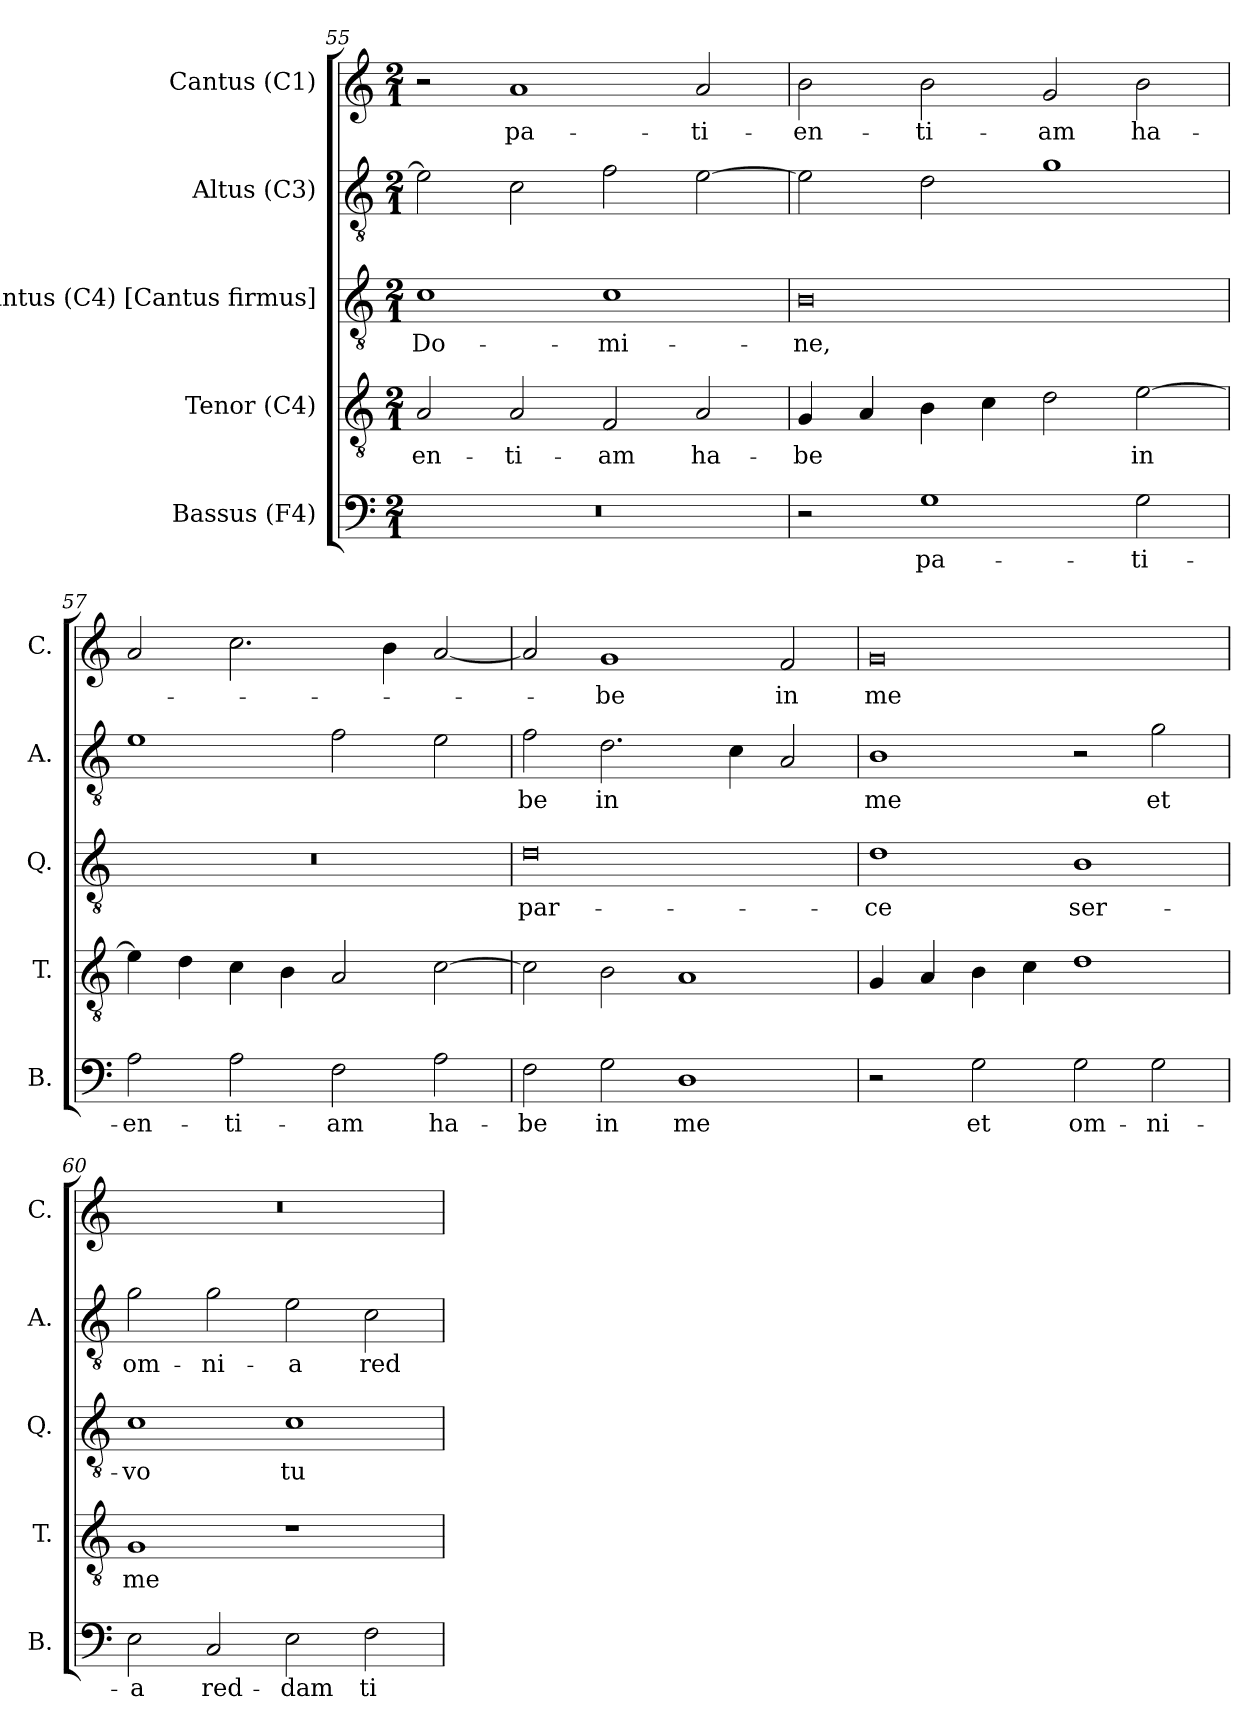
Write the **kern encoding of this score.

**kern	**text	**kern	**text	**kern	**text	**kern	**text	**kern	**text
*part5	*part5	*part4	*part4	*part3	*part3	*part2	*part2	*part1	*part1
*staff5	*staff5	*staff4	*staff4	*staff3	*staff3	*staff2	*staff2	*staff1	*staff1
*I"Bassus (F4)	*	*I"Tenor (C4)	*	*I"Quintus (C4) [Cantus firmus]	*	*I"Altus (C3)	*	*I"Cantus (C1)	*
*I'B.	*	*I'T.	*	*I'Q.	*	*I'A.	*	*I'C.	*
*clefF4	*	*clefGv2	*	*clefGv2	*	*clefGv2	*	*clefG2	*
*	*	*	*	*ITrd7c12	*	*ITrd7c12	*	*	*
*k[]	*	*k[]	*	*k[]	*	*k[]	*	*k[]	*
*C:	*	*C:	*	*C:	*	*C:	*	*C:	*
*M2/1	*	*M2/1	*	*M2/1	*	*M2/1	*	*M2/1	*
=55	=55	=55	=55	=55	=55	=55	=55	=55	=55
!LO:N:vis=1	!	!	!	!	!	!	!	!	!
!	!	!	!LO:LY:b:color=#000000	!	!	!	!	!	!
!	!	!	!	!	!LO:LY:b:color=#000000	!	!	!	!
0r	.	2Ai/	-en-	1Ci	Do-	2Ei\]	.	2r	.
!	!	!	!LO:LY:b:color=#000000	!	!	!	!	!	!
!	!	!	!	!	!	!	!	!	!LO:LY:b:color=#000000
.	.	2Ai/	-ti-	.	.	2Ci\	.	1ai	pa-
!	!	!	!LO:LY:b:color=#000000	!	!	!	!	!	!
!	!	!	!	!	!LO:LY:b:color=#000000	!	!	!	!
.	.	2Fi/	-am	1Ci	-mi-	2Fi\	.	.	.
!	!	!	!LO:LY:b:color=#000000	!	!	!	!	!	!
!	!	!	!	!	!	!	!	!	!LO:LY:b:color=#000000
.	.	2Ai/	ha-	.	.	[2Ei\	.	2ai/	-ti-
=56	=56	=56	=56	=56	=56	=56	=56	=56	=56
!	!	!	!LO:LY:b:color=#000000	!	!	!	!	!	!
!	!	!	!	!	!LO:LY:b:color=#000000	!	!	!	!
!	!	!	!	!	!	!	!	!	!LO:LY:b:color=#000000
2r	.	4Gi/	-be	0BBi	-ne,	2Ei\]	.	2bi\	-en-
.	.	4Ai/	.	.	.	.	.	.	.
!	!LO:LY:b:color=#000000	!	!	!	!	!	!	!	!
!	!	!	!	!	!	!	!	!	!LO:LY:b:color=#000000
1Gi	pa-	4Bi\	.	.	.	2Di\	.	2bi\	-ti-
.	.	4ci\	.	.	.	.	.	.	.
!	!	!	!	!	!	!	!	!	!LO:LY:b:color=#000000
.	.	2di\	.	.	.	1Gi	.	2gi/	-am
!	!LO:LY:b:color=#000000	!	!	!	!	!	!	!	!
!	!	!	!LO:LY:b:color=#000000	!	!	!	!	!	!
!	!	!	!	!	!	!	!	!	!LO:LY:b:color=#000000
2Gi\	-ti-	[2ei\	in	.	.	.	.	2bi\	ha-
!!LO:LB:g=z
=57	=57	=57	=57	=57	=57	=57	=57	=57	=57
!	!LO:LY:b:color=#000000	!	!	!LO:N:vis=1	!	!	!	!	!
2Ai\	-en-	4ei\]	.	0r	.	1Ei	.	2ai/	.
.	.	4di\	.	.	.	.	.	.	.
!	!LO:LY:b:color=#000000	!	!	!	!	!	!	!	!
2Ai\	-ti-	4ci\	.	.	.	.	.	2.cci\	.
.	.	4Bi\	.	.	.	.	.	.	.
!	!LO:LY:b:color=#000000	!	!	!	!	!	!	!	!
2Fi\	-am	2Ai/	.	.	.	2Fi\	.	.	.
.	.	.	.	.	.	.	.	4bi\	.
!	!LO:LY:b:color=#000000	!	!	!	!	!	!	!	!
2Ai\	ha-	[2ci\	.	.	.	2Ei\	.	[2ai/	.
=58	=58	=58	=58	=58	=58	=58	=58	=58	=58
!	!LO:LY:b:color=#000000	!	!	!	!	!	!	!	!
!	!	!	!	!	!LO:LY:b:color=#000000	!	!	!	!
!	!	!	!	!	!	!	!LO:LY:b:color=#000000	!	!
2Fi\	-be	2ci\]	.	0Di	par-	2Fi\	-be	2ai/]	.
!	!LO:LY:b:color=#000000	!	!	!	!	!	!	!	!
!	!	!	!	!	!	!	!LO:LY:b:color=#000000	!	!
!	!	!	!	!	!	!	!	!	!LO:LY:b:color=#000000
2Gi\	in	2Bi\	.	.	.	2.Di\	in	1gi	-be
!	!LO:LY:b:color=#000000	!	!	!	!	!	!	!	!
1Di	me	1Ai	.	.	.	.	.	.	.
.	.	.	.	.	.	4Ci\	.	.	.
!	!	!	!	!	!	!	!	!	!LO:LY:b:color=#000000
.	.	.	.	.	.	2AAi/	.	2fi/	in
=59	=59	=59	=59	=59	=59	=59	=59	=59	=59
!	!	!	!	!	!LO:LY:b:color=#000000	!	!	!	!
!	!	!	!	!	!	!	!LO:LY:b:color=#000000	!	!
!	!	!	!	!	!	!	!	!	!LO:LY:b:color=#000000
2r	.	4Gi/	.	1Di	-ce	1BBi	me	0gi	me
.	.	4Ai/	.	.	.	.	.	.	.
!	!LO:LY:b:color=#000000	!	!	!	!	!	!	!	!
2Gi\	et	4Bi\	.	.	.	.	.	.	.
.	.	4ci\	.	.	.	.	.	.	.
!	!LO:LY:b:color=#000000	!	!	!	!	!	!	!	!
!	!	!	!	!	!LO:LY:b:color=#000000	!	!	!	!
2Gi\	om-	1di	.	1BBi	ser-	2r	.	.	.
!	!LO:LY:b:color=#000000	!	!	!	!	!	!	!	!
!	!	!	!	!	!	!	!LO:LY:b:color=#000000	!	!
2Gi\	-ni-	.	.	.	.	2Gi\	et	.	.
=60	=60	=60	=60	=60	=60	=60	=60	=60	=60
!	!LO:LY:b:color=#000000	!	!	!	!	!	!	!	!
!	!	!	!LO:LY:b:color=#000000	!	!	!	!	!	!
!	!	!	!	!	!LO:LY:b:color=#000000	!	!	!	!
!	!	!	!	!	!	!	!LO:LY:b:color=#000000	!LO:N:vis=1	!
2Ei\	-a	1Gi	me	1Ci	-vo	2Gi\	om-	0r	.
!	!LO:LY:b:color=#000000	!	!	!	!	!	!	!	!
!	!	!	!	!	!	!	!LO:LY:b:color=#000000	!	!
2Ci/	red-	.	.	.	.	2Gi\	-ni-	.	.
!	!LO:LY:b:color=#000000	!	!	!	!	!	!	!	!
!	!	!	!	!	!LO:LY:b:color=#000000	!	!	!	!
!	!	!	!	!	!	!	!LO:LY:b:color=#000000	!	!
2Ei\	-dam	1r	.	1Ci	tu-	2Ei\	-a	.	.
!	!LO:LY:b:color=#000000	!	!	!	!	!	!	!	!
!	!	!	!	!	!	!	!LO:LY:b:color=#000000	!	!
2Fi\	ti-	.	.	.	.	2Ci\	red-	.	.
=	=	=	=	=	=	=	=	=	=
*-	*-	*-	*-	*-	*-	*-	*-	*-	*-
